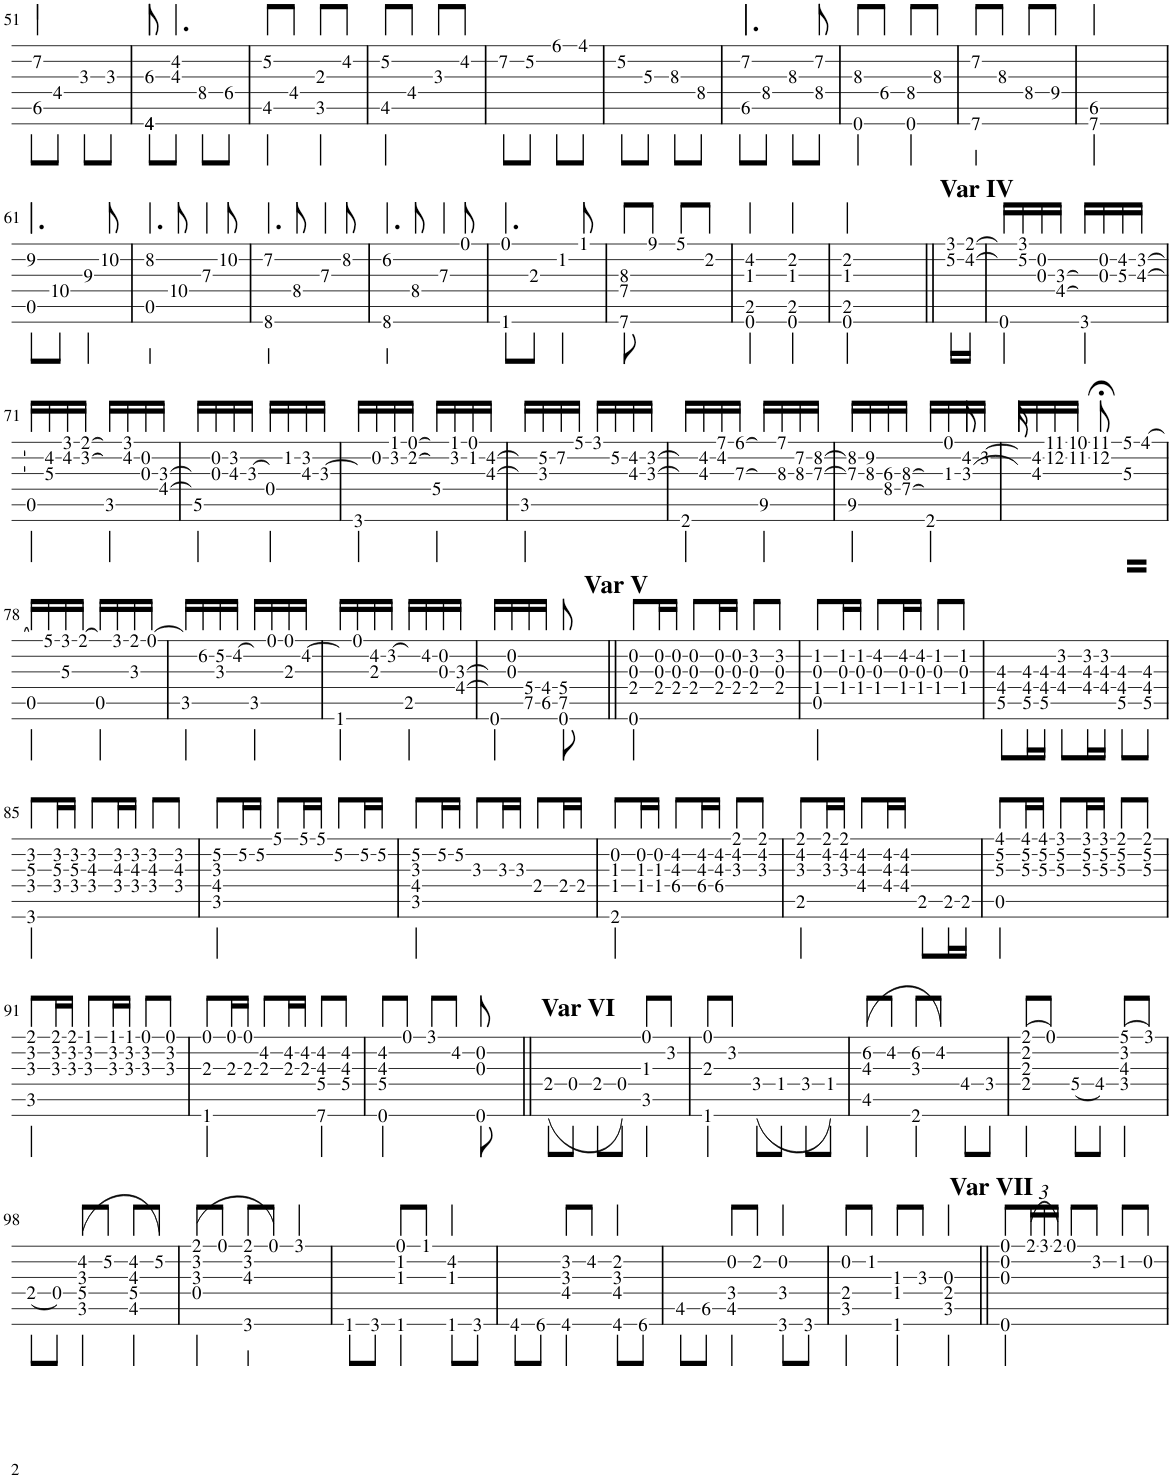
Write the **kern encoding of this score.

**kern
*part1
*staff1
*I"Guitar
*I'Guit.
!!LO:PB:g=z
*
*k[f#c#g#d#]
*M2/4
=51
*^
*	*^
2f#/	8D#\L	4D#/
.	8F#\J	.
.	8A#X\L	4r
.	8A#\J	.
=52	=52	=52
8c#/	8GG#\L	4GG#/
4.d#/	8B\J	.
.	8A#X\L	4r
.	8G#\J	.
*	*v	*v
=53	=53
8e/L	4C#\
8F#/J	.
8An/L	4BB#X\
8d#/J	.
=54	=54
8e/L	4C#\
8F#/J	.
8A#X/L	4r
8d#/J	.
*v	*v
=55
8f#\L
8e\J
8a#X\L
8g#\J
=56
8e\L
8B#X\J
8d#\L
8A#X\J
=57
*^
*	*^
4.f#/	8D#\L	4D#/
.	8A#X\J	.
.	8d#\L	4r
8f#/	8A#\J	.
*	*v	*v
=58	=58
8d#/L	4EE\
8G#/J	.
8A#X/L	4EE\
8d#/J	.
=59	=59
8f#/L	2BB\
8d#/J	.
8A#X/L	.
8B/J	.
=60	=60
4D#/	4BB\
4r	4r
!!LO:LB:g=z	!!
=61	=61
*	*^
4.g#/	8AA\L	4AA/
.	8cn\J	.
.	4e\	4r
8an/	.	.
=62	=62	=62
4.gn/	2AA\	8r
.	.	8cn/
.	.	4dn/
8a/	.	.
=63	=63	=63
4.f#/	2Cn\	8r
.	.	8B-X/
.	.	4dn/
8gn/	.	.
=64	=64	=64
4.fn/	2Cn\	8r
.	.	8B-X/
.	.	4dn/
8e/	.	.
*	*v	*v
=65	=65
4.e/	8FFn\L
.	8A\J
.	4cn\
8fn/	.
=66	=66
8d#/L	8BB\ 8A\
8cc#X/J	8r
8a/L	4r
8c#/J	.
=67	=67
4G#/ 4d#/	4EE\ 4BB\
4G#/ 4c#/	4EE\ 4BB\
=68	=68
4G#/ 4c#/	4EE\ 4BB\
4r	4r
=69||	=69||
!LO:TX:a:B:t=Var IV	!
*v	*v
16e\ 16g\LL
[16d#X\ [16f#\JJ
=70
*^
16d#/] 16f#/]LL	4EE\
16e/ 16g/	.
16G/ 16B/	.
[16F#/ [16A#X/JJ	.
16F#/] 16A#/]LL	4GG\
16G/ 16B/	.
16c/ 16e-X/	.
[16B/ [16dn/JJ	.
!!LO:LB:g=z	!!
=71	=71
16B/] 16d/]LL	4AA\
16c/ 16e-X/	.
16e-/ 16g/	.
[16d/ [16f#/JJ	.
16d/] 16f#/]LL	4C\
16e-/ 16g/	.
16G/ 16B/	.
[16F#/ [16A#X/JJ	.
=72	=72
16F#/] 16A#/]LL	4D\
16G/ 16B/	.
16B/ 16d/	.
[16A#X/JJ	.
16A#/LL]	4D\
16c/	.
16B/ 16d/	.
[16A#X/JJ	.
=73	=73
16A#/LL]	4GG\
16B/	.
16d/ 16fn/	.
[16c#X/ [16e/JJ	.
16c#/] 16e/]LL	4G\
16d/ 16f/	.
16cn/ 16e/	.
[16B/ [16d#X/JJ	.
=74	=74
16B/] 16d#/]LL	4C\
16B-X/ 16e/	.
16f#/	.
16a/JJ	.
16g/LL	4r
16e/	.
16Bn/ 16d#X/	.
[16A#X/ [16c##X/JJ	.
=75	=75
16A#/] 16c##/]LL	4FF#\
16B/ 16d#X/	.
16d#/ 16b/	.
[16c##X/ [16a#X/JJ	.
16c##/] 16a#/]LL	4F#\
16d#/ 16b/	.
16d#/ 16f#/	.
[16c##/ [16f##X/JJ	.
=76	=76
*	*^
16c##/] 16f##/]LL	4F#\	4.ryy
16d#X/ 16g#X/	.	.
16A#X/ 16c#X/	.	.
[16An/ [16d#/JJ	.	.
16A/] 16d#/]LL	4FF#\	.
16G#X/ 16e/	.	.
16d#/	.	[8A#X/
[16c##X/JJ	.	.
*	*v	*v
=77	=77
16c##/LL]	16A#/]
16B/ 16d#X/	16ryy
16b/ 16dd#X/	8ryy
16a#X/ 16cc##X/JJ	.
8b/;< 8dd#/;<	4ryy
16cn/ 16an/LL	.
[16g#X/JJ	.
!!LO:LB:g=z	!!
=78	=78
16g#/LL]	4AA\
16a/	.
16c/ 16gn/	.
[16f#X/JJ	.
16f#/LL]	4AA\
16g/	.
16B-X/ 16f#/	.
[16e/JJ	.
=79	=79
16e/LL]	4Cn\
16fn/	.
16B-X/ 16e/	.
[16d#X/JJ	.
16d#/LL]	4C\
16e/	.
16A/ 16e/	.
[16d#/JJ	.
=80	=80
16d#/LL]	4FFn\
16e/	.
16A/ 16d#X/	.
[16c##X/JJ	.
16c##/LL]	4BB\
16d#/	.
16G/ 16B/	.
[16F#/ [16A#X/JJ	.
=81	=81
16F#/] 16A#/]LL	4EE\
16G/ 16B/	.
16E/ 16G/	.
16D#X/ 16F#/JJ	.
8E/ 8G/	8EE\
8r	8r
=82||	=82||
*M3/4	*
!LO:TX:a:B:t=Var V	!
8E/ 8G/ 8B/L	4EE\
16E/ 16G/ 16B/L	.
16E/ 16G/ 16B/JJ	.
8E/ 8G/ 8B/L	2ryy
16E/ 16G/ 16B/L	.
16E/ 16G/ 16B/JJ	.
8E/ 8G/ 8d/L	.
8E/ 8G/ 8d/J	.
=83	=83
8E-X/ 8G/ 8c/L	4AA\
16E-/ 16G/ 16c/L	.
16E-/ 16G/ 16c/JJ	.
8E-/ 8G/ 8e-X/L	2ryy
16E-/ 16G/ 16e-/L	.
16E-/ 16G/ 16e-/JJ	.
8E-/ 8G/ 8c/L	.
8E-/ 8G/ 8c/J	.
*v	*v
=84
8D\ 8F#\ 8B\L
16D\ 16F#\ 16B\L
16D\ 16F#\ 16B\JJ
8F#\ 8B\ 8d\L
16F#\ 16B\ 16d\L
16F#\ 16B\ 16d\JJ
8D\ 8F#\ 8B\L
8D\ 8F#\ 8B\J
!!LO:LB:g=z
=85
*^
8Fn/ 8c/ 8d/L	4GG\
16F/ 16c/ 16d/L	.
16F/ 16c/ 16d/JJ	.
8F/ 8B/ 8d/L	2ryy
16F/ 16B/ 16d/L	.
16F/ 16B/ 16d/JJ	.
8F/ 8B/ 8d/L	.
8F/ 8B/ 8d/J	.
=86	=86
8F#X/ 8A#X/ 8e/L	4C\
16e/L	.
16e/JJ	.
8an/L	2ryy
16a/L	.
16a/JJ	.
8e/L	.
16e/L	.
16e/JJ	.
=87	=87
8F#/ 8A#X/ 8e/L	4C\
16e/L	.
16e/JJ	.
8A#/L	2ryy
16A#/L	.
16A#/JJ	.
8E/L	.
16E/L	.
16E/JJ	.
=88	=88
8D#X/ 8G#X/ 8B/L	4FF#\
16D#/ 16G#/ 16B/L	.
16D#/ 16G#/ 16B/JJ	.
8G#/ 8B/ 8d#X/L	2ryy
16G#/ 16B/ 16d#/L	.
16G#/ 16B/ 16d#/JJ	.
8A#X/ 8d#/ 8f#/L	.
8A#/ 8d#/ 8f#/J	.
=89	=89
8A#X/ 8d#X/ 8f#/L	4BB\
16A#/ 16d#/ 16f#/L	.
16A#/ 16d#/ 16f#/JJ	.
8F#/ 8B/ 8d#/L	4ryy
16F#/ 16B/ 16d#/L	.
16F#/ 16B/ 16d#/JJ	.
4r	8BB\L
.	16BB\L
.	16BB\JJ
=90	=90
8c/ 8e/ 8g#X/L	4AA\
16c/ 16e/ 16g#/L	.
16c/ 16e/ 16g#/JJ	.
8c/ 8e/ 8gn/L	2ryy
16c/ 16e/ 16g/L	.
16c/ 16e/ 16g/JJ	.
8c/ 8e/ 8f#/L	.
8c/ 8e/ 8f#/J	.
!!LO:LB:g=z	!!
=91	=91
8B-X/ 8d/ 8f#/L	4C\
16B-/ 16d/ 16f#/L	.
16B-/ 16d/ 16f#/JJ	.
8B-/ 8d/ 8fn/L	2ryy
16B-/ 16d/ 16f/L	.
16B-/ 16d/ 16f/JJ	.
8B-/ 8d/ 8e/L	.
8B-/ 8d/ 8e/J	.
=92	=92
8A/ 8e/L	4FFn\
16A/ 16e/L	.
16A/ 16e/JJ	.
8A/ 8d#X/L	4ryy
16A/ 16d#/L	.
16A/ 16d#/JJ	.
8G/ 8B/ 8d#/L	4BB\
8G/ 8B/ 8d#/J	.
=93	=93
8G/ 8B/ 8d#X/L	4EE\
8e/J	.
8g/L	4r
8d#/J	.
8G/ 8B/	8EE\
8r	8r
=94||	=94||
*k[]	*
!LO:TX:a:B:t=Var VI	!
4r	(8E\L
.	8D\J
4r	8E\L
.	8D\J)
8G#X/ 8e/L	4C\
8d/J	.
=95	=95
8A/ 8e/L	4FF\
8d/J	.
2r	(8F\L
.	8E-X\J
.	8F\L
.	8E-\J)
=96	=96
(8c-X/ 8f/L	4D-X\
8e-X/J	.
8B-X/ 8f/L	4GG-X\
8e-/J)	.
4r	8G-X\L
.	8F\J
=97	=97
(8A/ 8c#X/ 8f#X/L	4En\
8e/J)	.
4r	(8G\L
.	8F#X\J)
(8B/ 8d/ 8a/L	4Fn\
8g/J)	.
!!LO:LB:g=z	!!
=98	=98
4r	(8E\L
.	8D\J)
(8G/ 8B-X/ 8d#X/L	4C\
8e/J	.
8G/ 8Bn/ 8d#/L	4C#X\
8e/J)	.
=99	=99
(8f#X/L	4D\ 4A#X\ 4d\
8e/J	.
8f#/L	2GG\ 2B\ 2d\
8e/J)	.
4g/	.
=100	=100
4r	8FFn\L
.	8GG\J
8A-X/ 8c/ 8e/L	4FF\
8f/J	.
4A-X/ 4e-X/	8FF\L
.	8GG\J
=101	=101
4r	8AA-X\L
.	8BB-X\J
8G-X/ 8B-X/ 8dn/L	4AA-\
8e-X/J	.
4G-/ 4B-/ 4d-X/	8AA-X\L
.	8BB-\J
=102	=102
4r	8D-X\L
.	8E-X\J
8F/ 8c-X/L	4D-\
8d-X/J	.
4F/ 4Bn/	8GG\L
.	8GG\J
=103	=103
8B/L	4C\ 4E\
8c/J	.
8A-X/L	4FF\ 4E-X\
8B-X/J	.
4G/	4C\ 4En\
=104||	=104||
*k[f#]	*
!LO:TX:a:B:t=Var VII	!
8G/ 8B/ 8e/L	4EE\
*Xbrackettup	*
(24f#/L	.
24g/	.
24f#/JJ)	.
8e/L	2ryy
8d/J	.
8c/L	.
8B/J	.
*v	*v
=
*-
